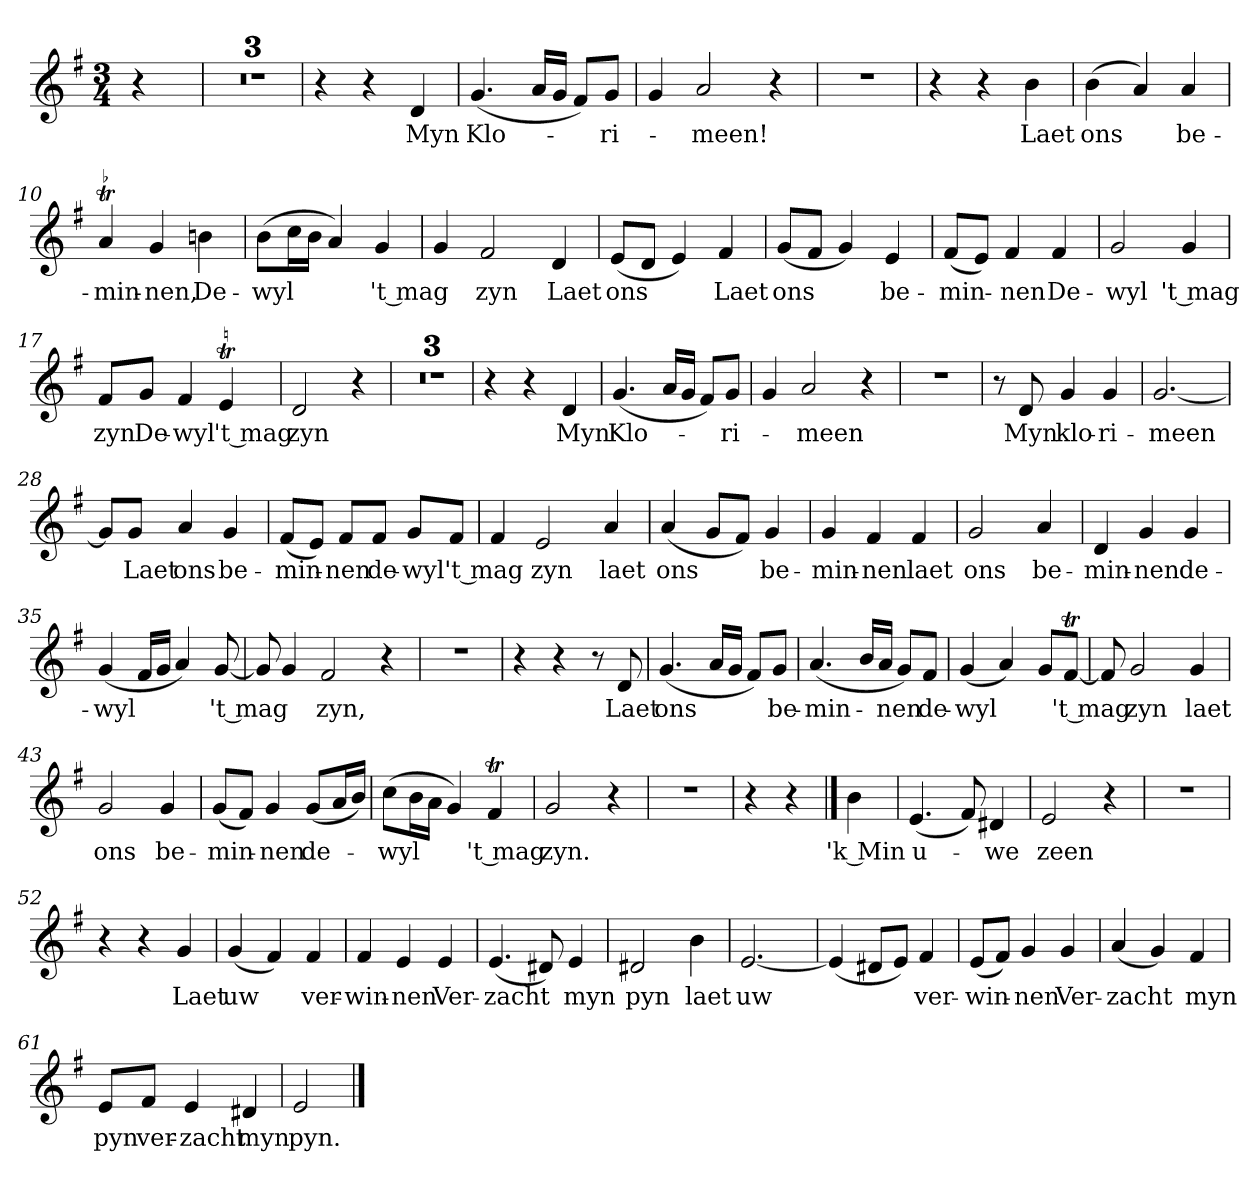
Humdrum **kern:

**kern	**text
*part1	*part1
*staff1	*staff1
*clefG2	*
*k[f#]	*
*G:	*
*M3/4	*
*MM120	*
=	=
4r	.
=1	=1
2.r	.
=2	=2
2.r	.
=3	=3
2.r	.
=4	=4
4r	.
4r	.
4d	Myn
=5	=5
(4.g	Klo-
16a/LL	.
16g/JJ	.
8f#/L)	.
8g/J	-ri-
=6	=6
4g	.
2a	-meen!
4r	.
=7	=7
2.r	.
=8	=8
4r	.
4r	.
4b	Laet
=9	=9
(4b	ons
4a)	.
4a	be-
=10	=10
!LO:TR:acc=-	!
4at	-min-
4g	-nen,
4bn	De-
=11	=11
(8b\L	-wyl
16cc\L	.
16b\JJ	.
4a)	.
4g	't mag
=12	=12
4g	.
2f#	zyn
4d	Laet
=13	=13
(8e/L	ons
8d/J	.
4e)	.
4f#	Laet
=14	=14
(8g/L	ons
8f#/J	.
4g)	.
4e	be-
=15	=15
(8f#/L	-min-
8e/J)	.
4f#	-nen
4f#	De-
=16	=16
2g	-wyl
4g	't mag
=17	=17
8f#/L	zyn
8g/J	De-
4f#	-wyl
4et	't mag
=18	=18
2d	zyn
4r	.
=19	=19
2.r	.
=20	=20
2.r	.
=21	=21
2.r	.
=22	=22
4r	.
4r	.
4d	Myn
=23	=23
(4.g	Klo-
16a/LL	.
16g/JJ	.
8f#/L)	.
8g/J	-ri-
=24	=24
4g	.
2a	-meen
4r	.
=25	=25
2.r	.
=26	=26
8r	.
8d	Myn
4g	klo-
4g	-ri-
=27	=27
[2.g	-meen
=28	=28
8g/L]	.
8g/J	Laet
4a	ons
4g	be-
=29	=29
(8f#/L	-min-
8e/J)	.
8f#/L	-nen
8f#/J	de-
8g/L	-wyl
8f#/J	't mag
=30	=30
4f#	.
2e	zyn
4a	laet
=31	=31
(4a	ons
8g/L	.
8f#/J)	.
4g	be-
=32	=32
4g	-min-
4f#	-nen
4f#	laet
=33	=33
2g	ons
4a	be-
=34	=34
4d	-min-
4g	-nen
4g	de-
=35	=35
(4g	-wyl
16f#/LL	.
16g/JJ	.
4a)	.
[8g	't mag
=36	=36
8g]	.
4g	.
2f#	zyn,
4r	.
=37	=37
2.r	.
=38	=38
4r	.
4r	.
8r	.
8d	Laet
=39	=39
(4.g	ons
16a/LL	.
16g/JJ	.
8f#/L)	.
8g/J	be-
=40	=40
(4.a	-min-
16b/LL	.
16a/JJ	.
8g/L)	-nen
8f#/J	de-
=41	=41
(4g	-wyl
4a)	.
8g/L	.
[8f#t/J	't mag
=42	=42
8f#]	.
2g	zyn
4g	laet
=43	=43
2g	ons
4g	be-
=44	=44
(8g/L	-min-
8f#/J)	.
4g	-nen
(8g/L	de-
16a/L	.
16b/JJ)	.
=45	=45
(8cc\L	-wyl
16b\L	.
16a\JJ	.
4g)	.
4f#t	't mag
=46	=46
2g	zyn.
4r	.
=47	=47
2.r	.
=48	=48
4r	.
4r	.
==	==
4b	'k Min
=49	=49
(4.e	u-
8f#)	.
4d#X	-we
=50	=50
2e	zeen
4r	.
=51	=51
2.r	.
=52	=52
4r	.
4r	.
4g	Laet
=53	=53
(4g	uw
4f#)	.
4f#	ver-
=54	=54
4f#	-win-
4e	-nen
4e	Ver-
=55	=55
(4.e	-zacht
8d#X)	.
4e	myn
=56	=56
2d#X	pyn
4b	laet
=57	=57
[2.e	uw
=58	=58
(4e]	.
8d#X/L	.
8e/J)	.
4f#	ver-
=59	=59
(8e/L	-win-
8f#/J)	.
4g	-nen
4g	Ver-
=60	=60
(4a	-zacht
4g)	.
4f#	myn
=61	=61
8e/L	pyn
8f#/J	ver-
4e	-zacht
4d#X	myn
=62	=62
2e	pyn.
==	==
*-	*-
